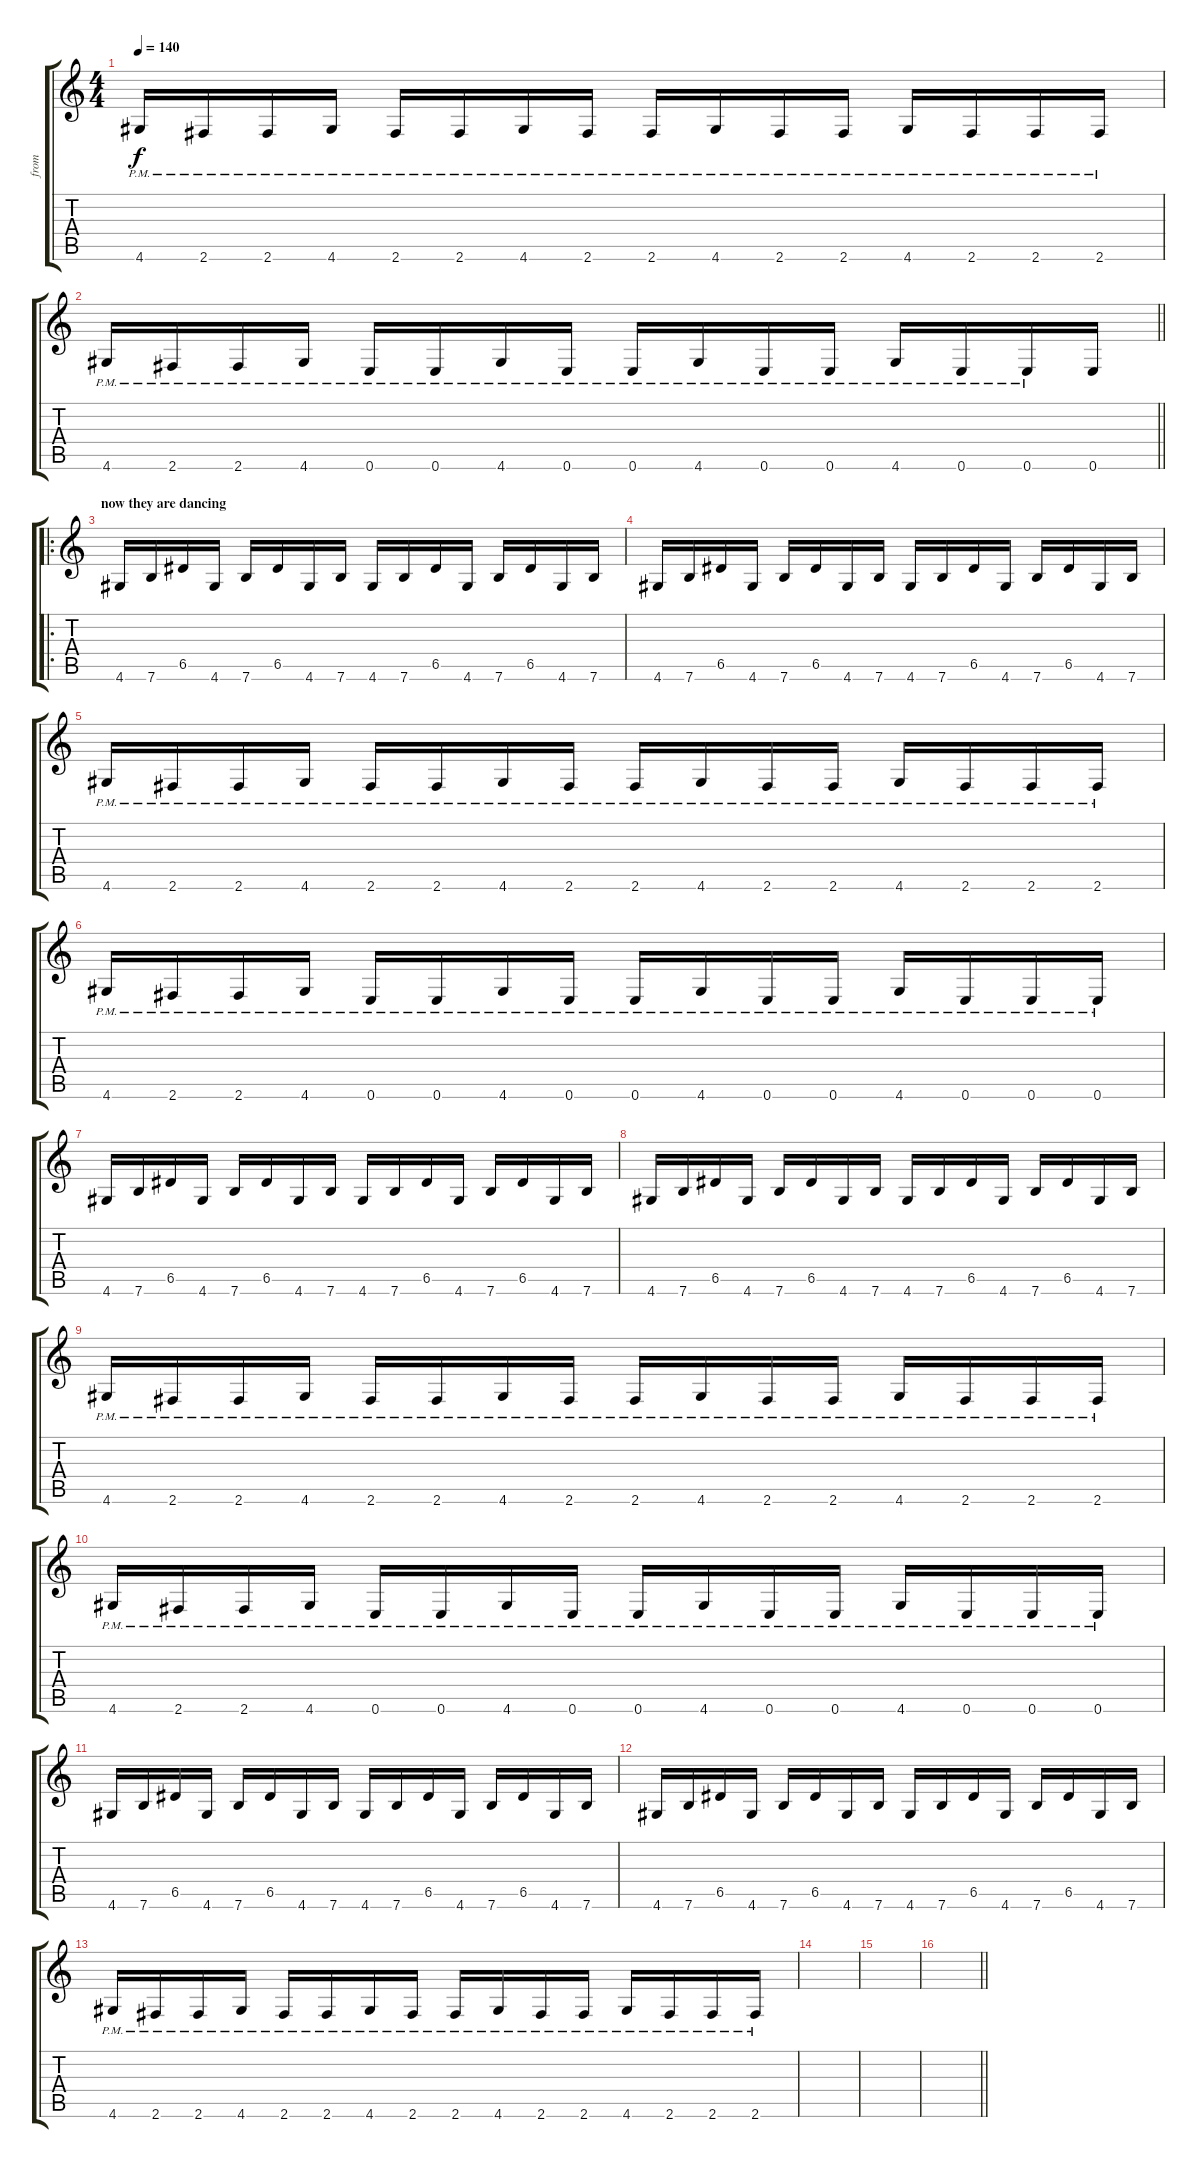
\track ("from" "from") {instrument acousticguitarsteel}
\staff {score tabs}
\tuning (E4 B3 G3 D3 A2 E2) {hide}
\ts (4 4)
\tempo 140
\clef g2
\ks c
4.6{pm}.16{dy f} 2.6{pm}.16 2.6{pm}.16 4.6{pm}.16 2.6{pm}.16 2.6{pm}.16 4.6{pm}.16 2.6{pm}.16 2.6{pm}.16 4.6{pm}.16 2.6{pm}.16 2.6{pm}.16 4.6{pm}.16 2.6{pm}.16 2.6{pm}.16 2.6{pm}.16 |
\barLineRight lightlight
4.6{pm}.16 2.6{pm}.16 2.6{pm}.16 4.6{pm}.16 0.6{pm}.16 0.6{pm}.16 4.6{pm}.16 0.6{pm}.16 0.6{pm}.16 4.6{pm}.16 0.6{pm}.16 0.6{pm}.16 4.6{pm}.16 0.6{pm}.16 0.6{pm}.16 0.6.16 |
\ro
\section ("" "now they are dancing")
4.6.16 7.6.16 6.5.16 4.6.16 7.6.16 6.5.16 4.6.16 7.6.16 4.6.16 7.6.16 6.5.16 4.6.16 7.6.16 6.5.16 4.6.16 7.6.16 |
4.6.16 7.6.16 6.5.16 4.6.16 7.6.16 6.5.16 4.6.16 7.6.16 4.6.16 7.6.16 6.5.16 4.6.16 7.6.16 6.5.16 4.6.16 7.6.16 |
4.6{pm}.16 2.6{pm}.16 2.6{pm}.16 4.6{pm}.16 2.6{pm}.16 2.6{pm}.16 4.6{pm}.16 2.6{pm}.16 2.6{pm}.16 4.6{pm}.16 2.6{pm}.16 2.6{pm}.16 4.6{pm}.16 2.6{pm}.16 2.6{pm}.16 2.6{pm}.16 |
4.6{pm}.16 2.6{pm}.16 2.6{pm}.16 4.6{pm}.16 0.6{pm}.16 0.6{pm}.16 4.6{pm}.16 0.6{pm}.16 0.6{pm}.16 4.6{pm}.16 0.6{pm}.16 0.6{pm}.16 4.6{pm}.16 0.6{pm}.16 0.6{pm}.16 0.6{pm}.16 |
4.6.16{volume 11} 7.6.16 6.5.16 4.6.16 7.6.16 6.5.16 4.6.16 7.6.16 4.6.16 7.6.16 6.5.16 4.6.16 7.6.16 6.5.16 4.6.16 7.6.16 |
4.6.16{volume 10} 7.6.16 6.5.16 4.6.16 7.6.16 6.5.16 4.6.16 7.6.16 4.6.16 7.6.16 6.5.16 4.6.16 7.6.16 6.5.16 4.6.16 7.6.16 |
4.6{pm}.16{volume 6} 2.6{pm}.16 2.6{pm}.16 4.6{pm}.16 2.6{pm}.16 2.6{pm}.16 4.6{pm}.16 2.6{pm}.16 2.6{pm}.16 4.6{pm}.16 2.6{pm}.16 2.6{pm}.16 4.6{pm}.16 2.6{pm}.16 2.6{pm}.16 2.6{pm}.16 |
4.6{pm}.16 2.6{pm}.16 2.6{pm}.16 4.6{pm}.16 0.6{pm}.16 0.6{pm}.16 4.6{pm}.16 0.6{pm}.16 0.6{pm}.16 4.6{pm}.16 0.6{pm}.16 0.6{pm}.16 4.6{pm}.16 0.6{pm}.16 0.6{pm}.16 0.6{pm}.16 |
4.6.16 7.6.16 6.5.16 4.6.16 7.6.16 6.5.16 4.6.16 7.6.16 4.6.16 7.6.16 6.5.16 4.6.16 7.6.16 6.5.16 4.6.16 7.6.16 |
4.6.16 7.6.16 6.5.16 4.6.16 7.6.16 6.5.16 4.6.16 7.6.16 4.6.16 7.6.16 6.5.16 4.6.16 7.6.16 6.5.16 4.6.16 7.6.16 |
4.6{pm}.16 2.6{pm}.16 2.6{pm}.16 4.6{pm}.16 2.6{pm}.16 2.6{pm}.16 4.6{pm}.16 2.6{pm}.16 2.6{pm}.16 4.6{pm}.16 2.6{pm}.16 2.6{pm}.16 4.6{pm}.16 2.6{pm}.16 2.6{pm}.16 2.6{pm}.16 |
|
|
\barLineRight lightlight
